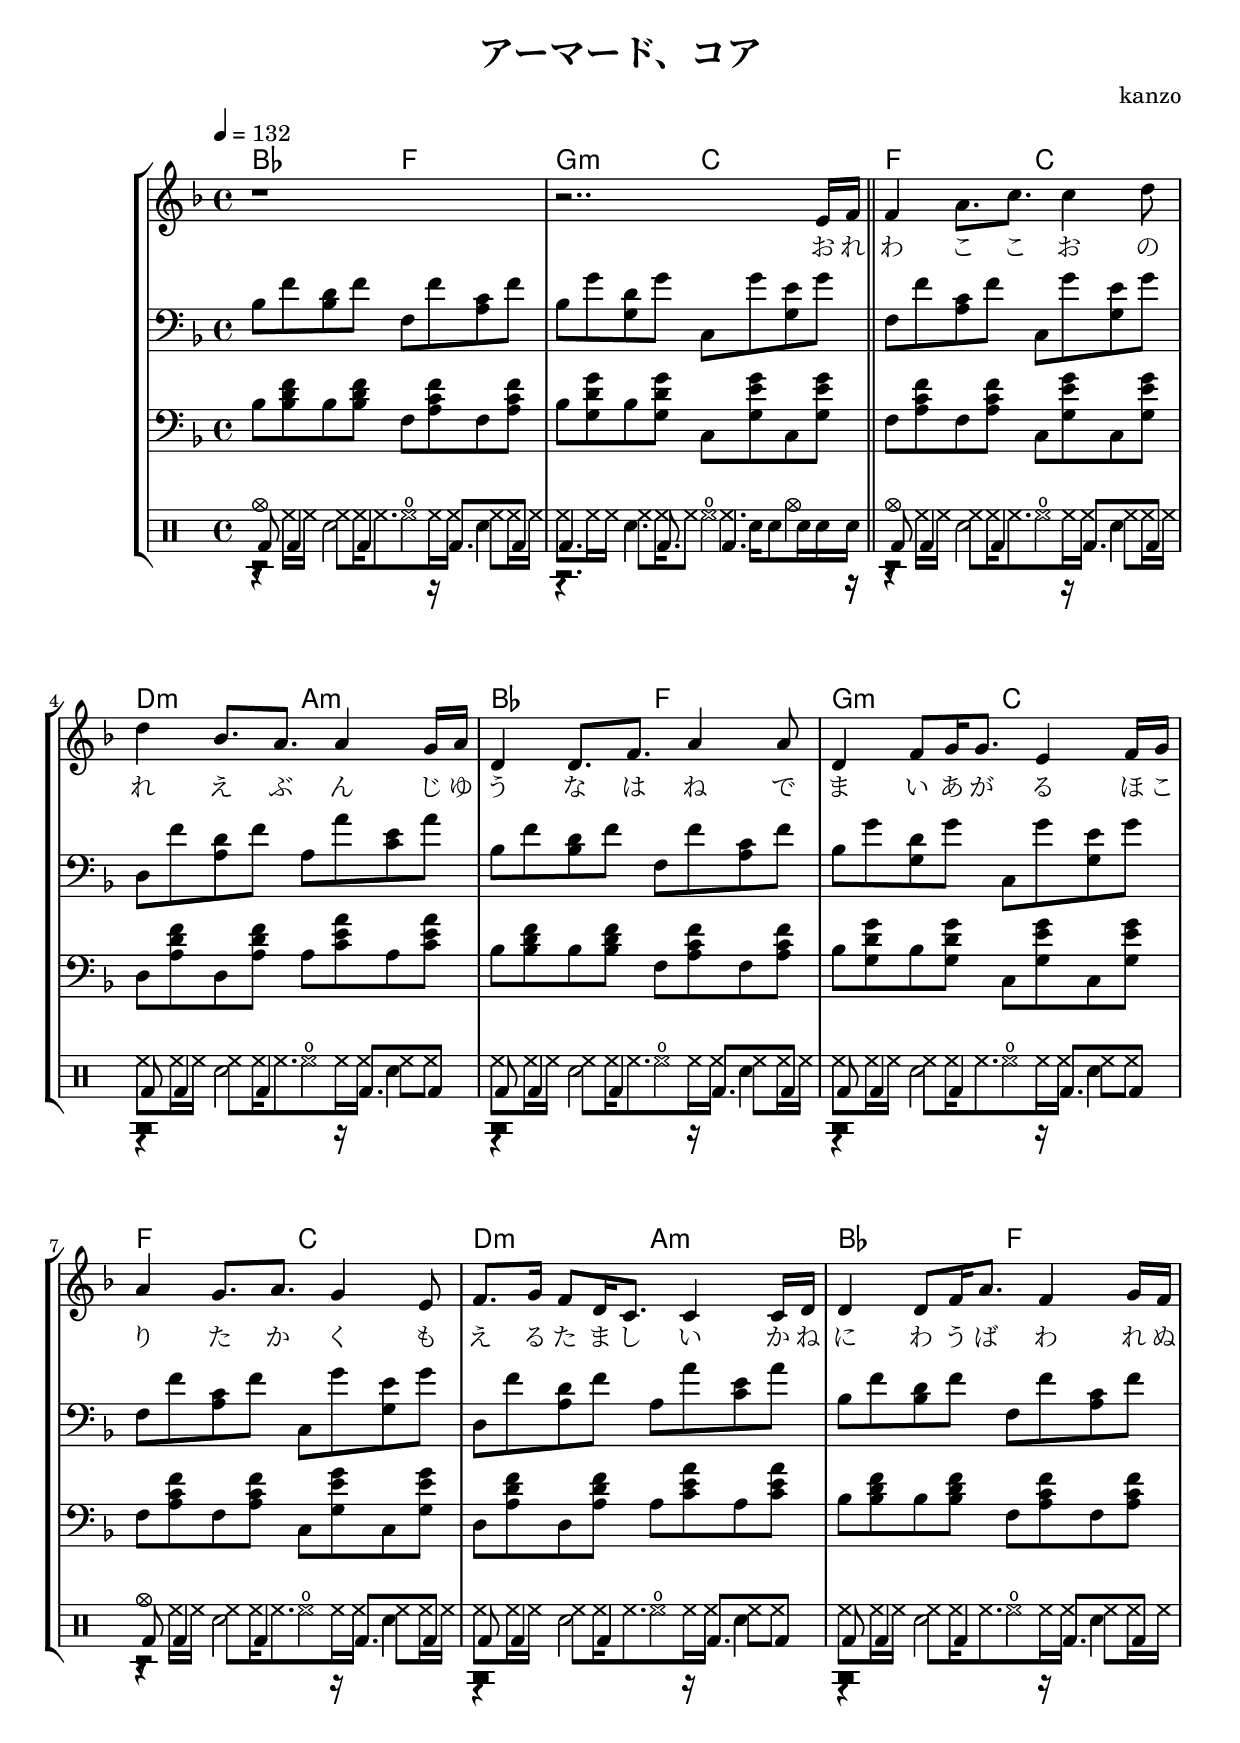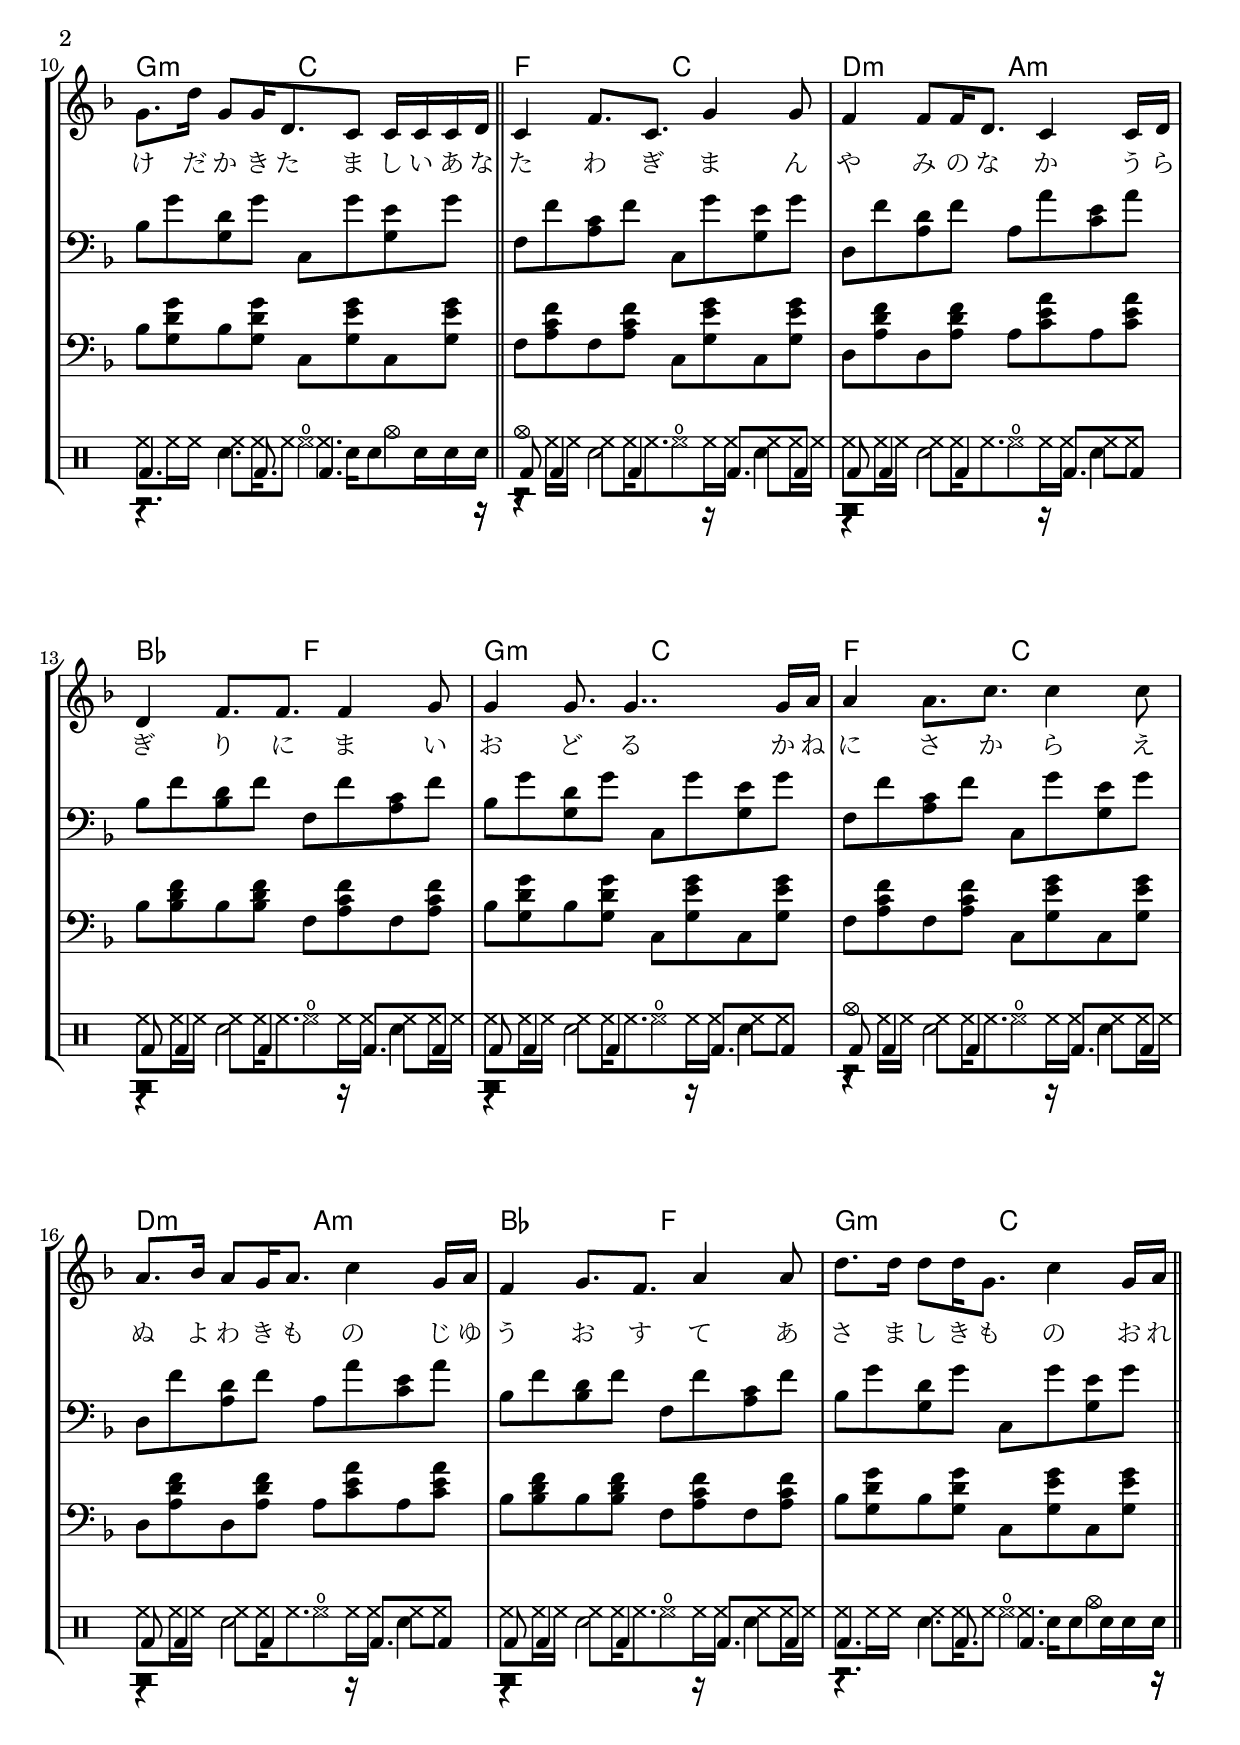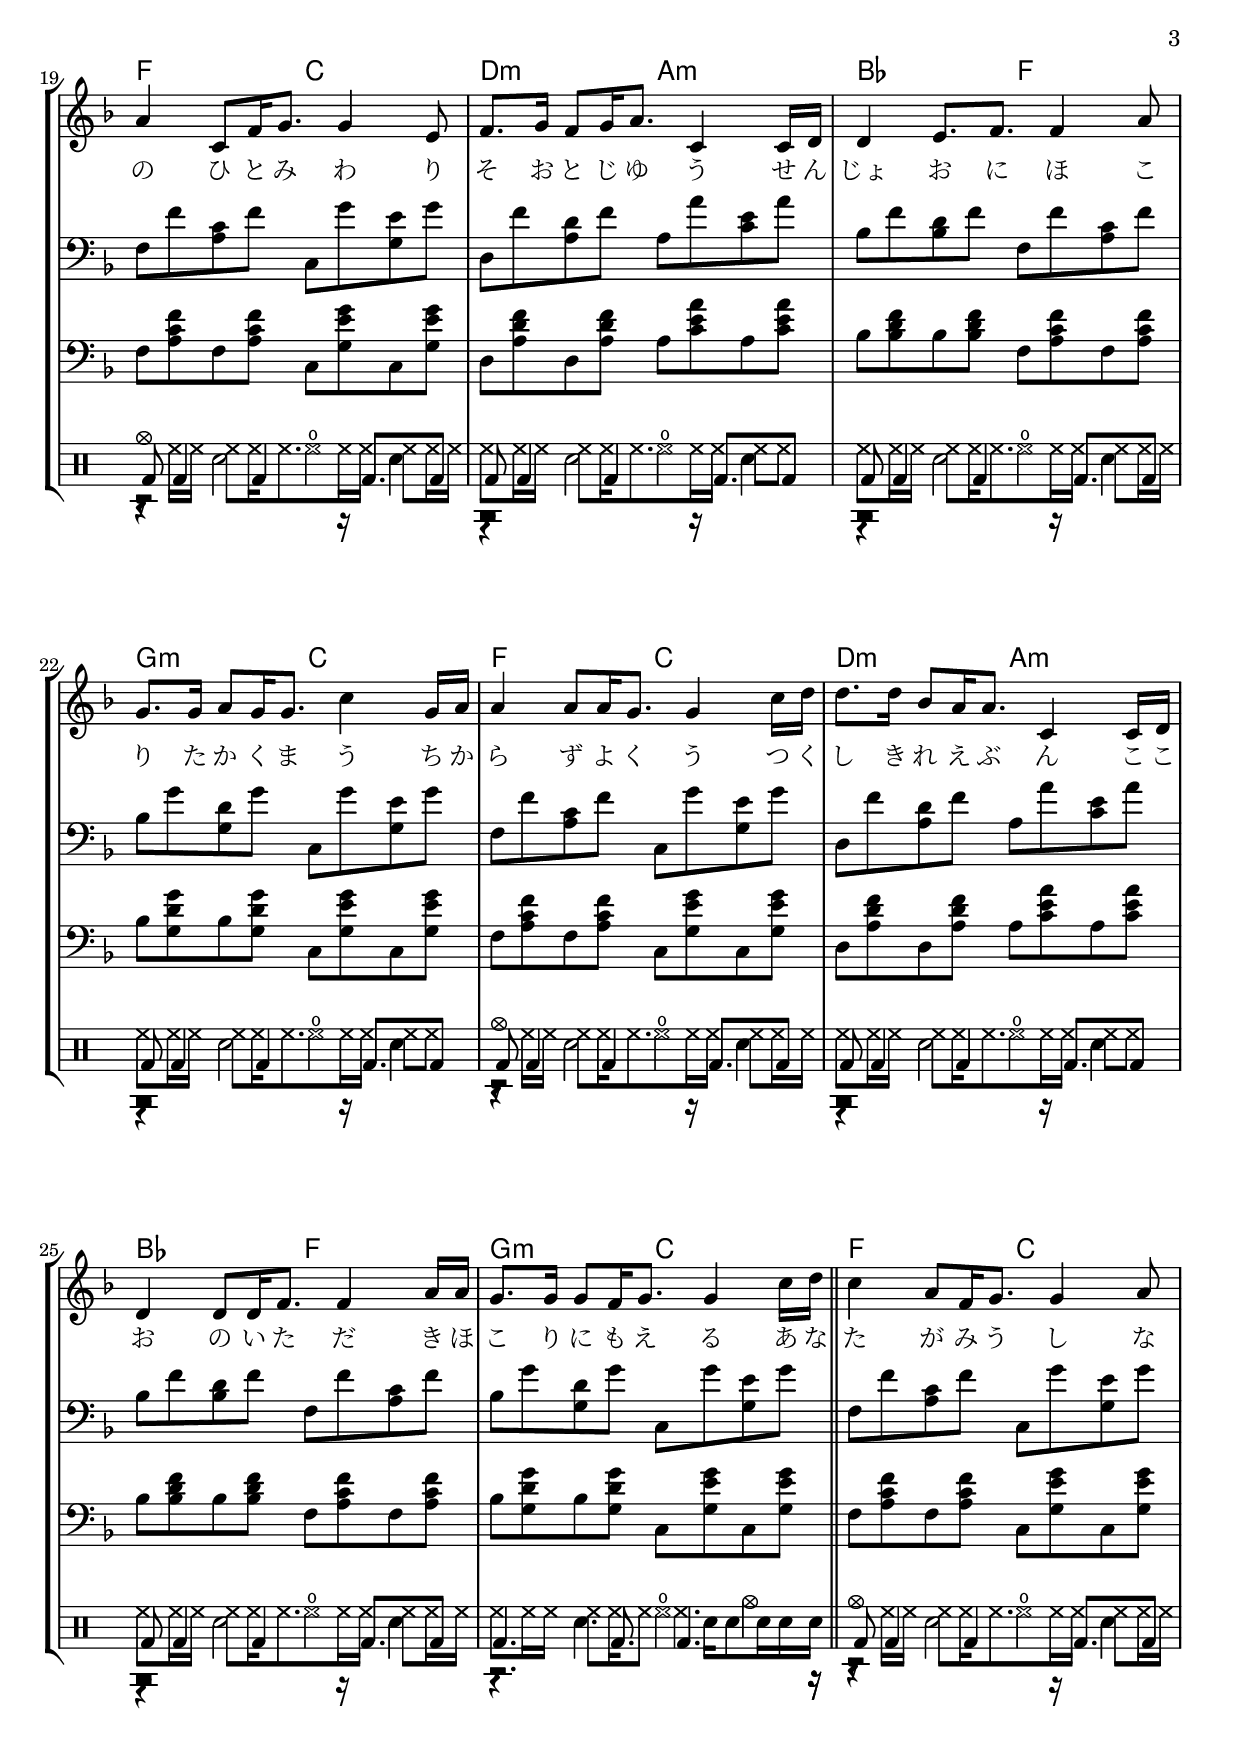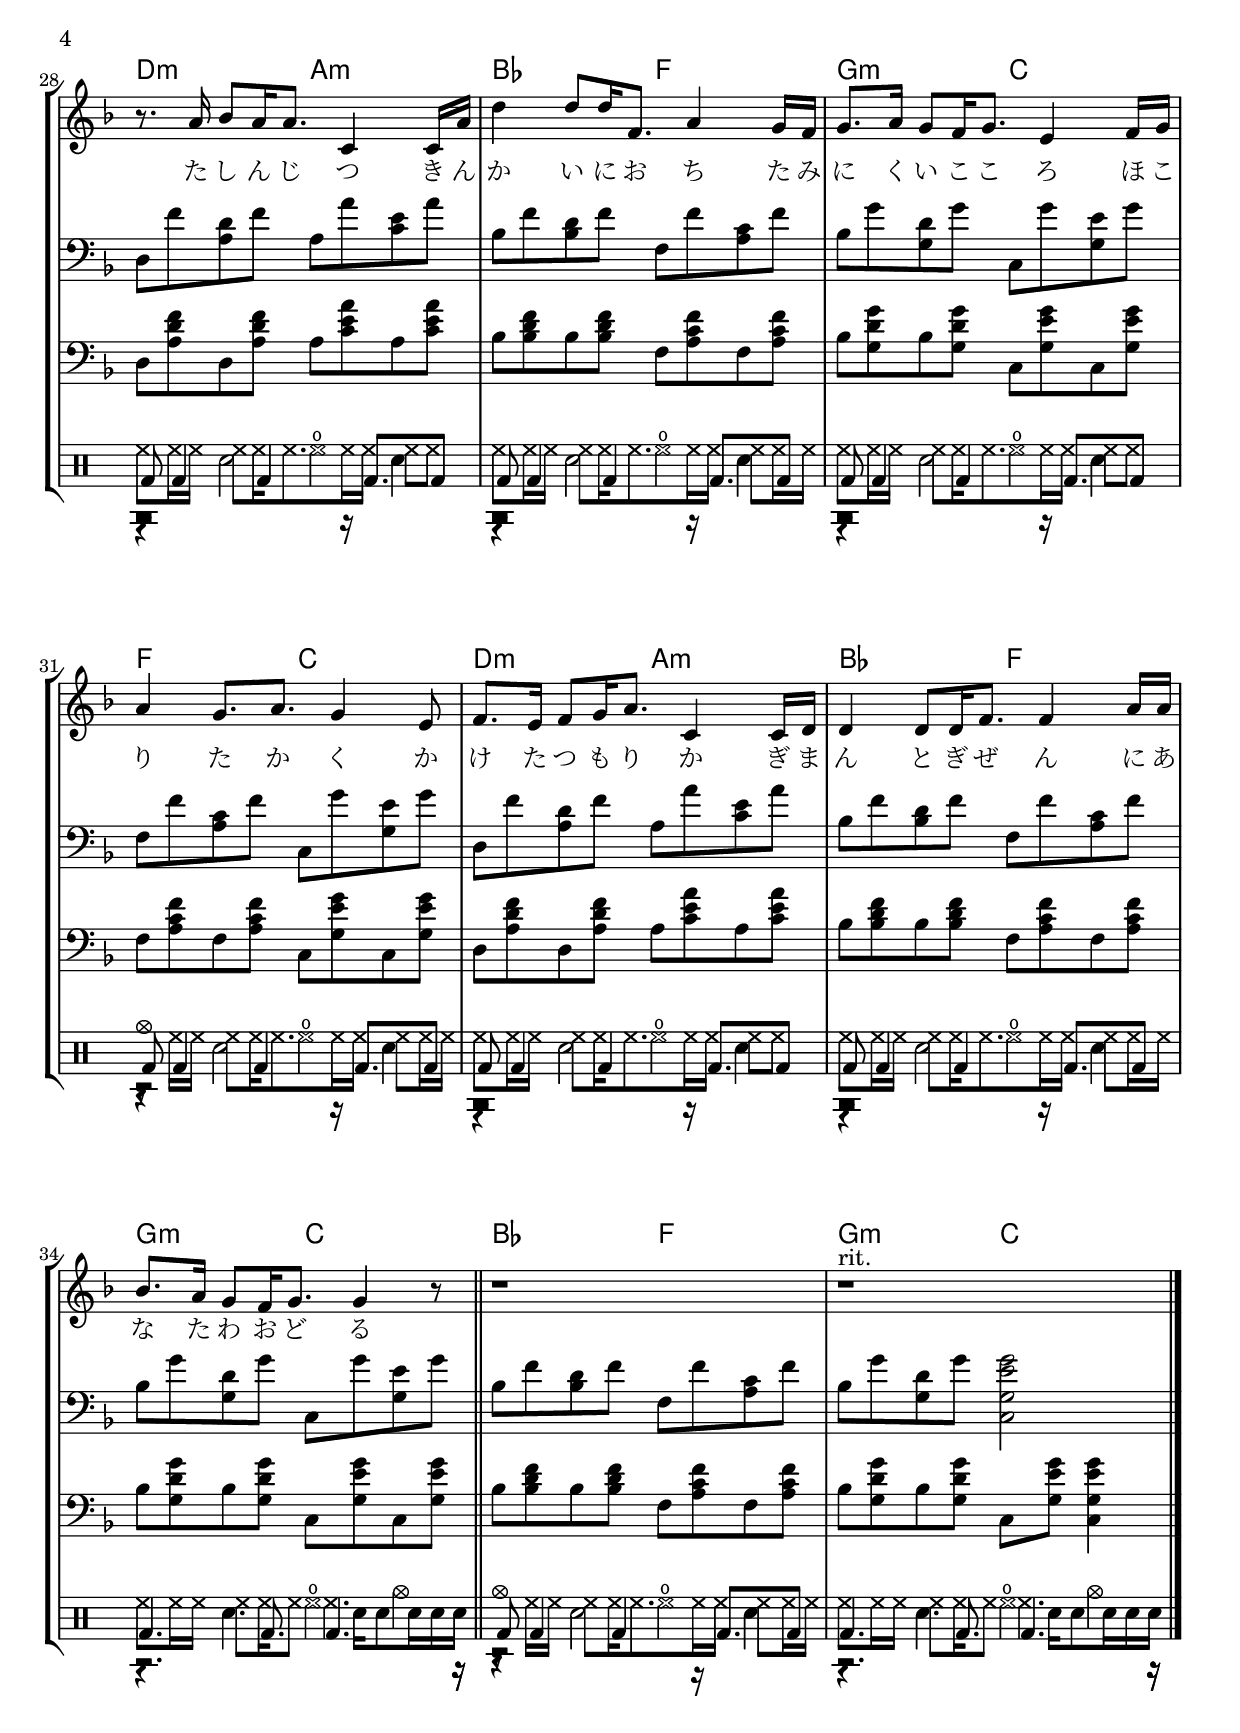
\version "2.12.1"

\header {
	title = \markup {アーマード、コア}
	composer = \markup \center-column {kanzo}
}

harmony = \chordmode {
	bes2 f g:m c 

	f c d:m a:m bes f g:m c f c d:m a:m bes f g:m c 

	f c d:m a:m bes f g:m c f c d:m a:m bes f g:m c 

	f c d:m a:m bes f g:m c f c d:m a:m bes f g:m c 

	f c d:m a:m bes f g:m c f c d:m a:m bes f g:m c 

	bes f g:m c 
}

melody = {
	\key f \major
	\tempo 4 = 132
	r1 | r2.. 
	\set Staff.midiInstrument = #"mmi0.45"
	\set Staff.midiMinimumVolume = #0.7
	\set Staff.midiMaximumVolume = #0.9
	e'16  f'16 
	f'4  a'8.  c''8.  c''4  d''8 
	d''4  bes'8.  a'8.  a'4  g'16  a'16 
	d'4  d'8.  f'8.  a'4  a'8 
	d'4  f'8  g'16  g'8.  e'4  f'16  g'16 
	a'4  g'8.  a'8.  g'4  e'8 
	f'8.  g'16  f'8  d'16  c'8.  c'4  c'16  d'16 
	d'4  d'8  f'16  a'8.  f'4  g'16  f'16 
	g'8.  d''16  g'8  g'16  d'8.  c'8  c'16  c'16  	\set Staff.midiInstrument = #"fss0.35"
	\set Staff.midiMinimumVolume = #0.7
	\set Staff.midiMaximumVolume = #0.9
	c'16  d'16 
	c'4  f'8.  c'8.  g'4  g'8 
	f'4  f'8  f'16  d'8.  c'4  c'16  d'16 
	d'4  f'8.  f'8.  f'4  g'8 
	g'4  g'8.  g'4..  g'16  a'16 
	a'4  a'8.  c''8.  c''4  c''8 
	a'8.  bes'16  a'8  g'16  a'8.  c''4  g'16  a'16 
	f'4  g'8.  f'8.  a'4  a'8 
	d''8.  d''16  d''8  d''16  g'8.  c''4  	\set Staff.midiInstrument = #"mmi0.45"
	\set Staff.midiMinimumVolume = #0.7
	\set Staff.midiMaximumVolume = #0.9
	g'16  a'16 
	a'4  c'8  f'16  g'8.  g'4  e'8 
	f'8.  g'16  f'8  g'16  a'8.  c'4  c'16  d'16 
	d'4  e'8.  f'8.  f'4  a'8 
	g'8.  g'16  a'8  g'16  g'8.  c''4  g'16  a'16 
	a'4  a'8  a'16  g'8.  g'4  c''16  d''16 
	d''8.  d''16  bes'8  a'16  a'8.  c'4  c'16  d'16 
	d'4  d'8  d'16  f'8.  f'4  a'16  a'16 
	g'8.  g'16  g'8  f'16  g'8.  g'4  	\set Staff.midiInstrument = #"fss0.35"
	\set Staff.midiMinimumVolume = #0.7
	\set Staff.midiMaximumVolume = #0.9
	c''16  d''16 
	c''4  a'8  f'16  g'8.  g'4  a'8 
	r8.  a'16  bes'8  a'16  a'8.  c'4  c'16  a'16 
	d''4  d''8  d''16  f'8.  a'4  g'16  f'16 
	g'8.  a'16  g'8  f'16  g'8.  e'4  f'16  g'16 
	a'4  g'8.  a'8.  g'4  e'8 
	f'8.  e'16  f'8  g'16  a'8.  c'4  c'16  d'16 
	d'4  d'8  d'16  f'8.  f'4  a'16  a'16 
	bes'8.  a'16  g'8  f'16  g'8.  g'4  	r8 	r1 | r1^"rit." \bar "|."
}

words = \lyricmode {
	
	お  れ  わ  こ  こ  お  の  れ  え  ぶ  ん  じ  ゆ  う  な  は  ね  で  ま  い  あ  が  る  ほ  こ  り  た  か  く  も  え  る  た  ま  し  い  か  ね  に  わ  う  ば  わ  れ  ぬ  け  だ  か  き  た  ま  し  い  
	あ  な  た  わ  ぎ  ま  ん  や  み  の  な  か  う  ら  ぎ  り  に  ま  い  お  ど  る  か  ね  に  さ  か  ら  え  ぬ  よ  わ  き  も  の  じ  ゆ  う  お  す  て  あ  さ  ま  し  き  も  の  
	お  れ  の  ひ  と  み  わ  り  そ  お  と  じ  ゆ  う  せ  ん  じょ  お  に  ほ  こ  り  た  か  く  ま  う  ち  か  ら  ず  よ  く  う  つ  く  し  き  れ  え  ぶ  ん  こ  こ  お  の  い  た  だ  き  ほ  こ  り  に  も  え  る  
	あ  な  た  が  み  う  し  な  た  し  ん  じ  つ  き  ん  か  い  に  お  ち  た  み  に  く  い  こ  こ  ろ  ほ  こ  り  た  か  く  か  け  た  つ  も  り  か  ぎ  ま  ん  と  ぎ  ぜ  ん  に  あ  な  た  わ  お  ど  る  
	
}

tempochange = {
	\tempo 4 = 132
	r1 | r1 \bar "||"
	\tempo 4 = 132
	r1 | r1 | r1 | r1 | r1 | r1 | r1 | r1 \bar "||"
	\tempo 4 = 132
	r1 | r1 | r1 | r1 | r1 | r1 | r1 | r1 \bar "||"
	\tempo 4 = 132
	r1 | r1 | r1 | r1 | r1 | r1 | r1 | r1 \bar "||"
	\tempo 4 = 132
	r1 | r1 | r1 | r1 | r1 | r1 | r1 | r1 \bar "||"
	\tempo 4 = 132
	r1 | \tempo 4 = 99 r2 \tempo 4 = 88 r2 \bar "|."
}

mainacc = {
	\clef bass
	\set Staff.midiInstrument = #"Acoustic grand"
	\set Staff.midiMinimumVolume = #0.3
	\set Staff.midiMaximumVolume = #0.6
	\key f \major
	\tempo 4 = 132
	bes8 f' <bes d'> f'
	f8 f' <a c'> f'
	bes8 g' <g d'> g'
	c8 g' <g e'> g'
	\bar "||"

	\set Staff.midiInstrument = #"Acoustic grand"
	\set Staff.midiMinimumVolume = #0.3
	\set Staff.midiMaximumVolume = #0.6
	f8 f' <a c'> f'
	c8 g' <g e'> g'
	d8 f' <a d'> f'
	a8 a' <c' e'> a'
	bes8 f' <bes d'> f'
	f8 f' <a c'> f'
	bes8 g' <g d'> g'
	c8 g' <g e'> g'
	f8 f' <a c'> f'
	c8 g' <g e'> g'
	d8 f' <a d'> f'
	a8 a' <c' e'> a'
	bes8 f' <bes d'> f'
	f8 f' <a c'> f'
	bes8 g' <g d'> g'
	c8 g' <g e'> g'
	\bar "||"

	\set Staff.midiInstrument = #"Acoustic grand"
	\set Staff.midiMinimumVolume = #0.3
	\set Staff.midiMaximumVolume = #0.6
	f8 f' <a c'> f'
	c8 g' <g e'> g'
	d8 f' <a d'> f'
	a8 a' <c' e'> a'
	bes8 f' <bes d'> f'
	f8 f' <a c'> f'
	bes8 g' <g d'> g'
	c8 g' <g e'> g'
	f8 f' <a c'> f'
	c8 g' <g e'> g'
	d8 f' <a d'> f'
	a8 a' <c' e'> a'
	bes8 f' <bes d'> f'
	f8 f' <a c'> f'
	bes8 g' <g d'> g'
	c8 g' <g e'> g'
	\bar "||"

	\set Staff.midiInstrument = #"Acoustic grand"
	\set Staff.midiMinimumVolume = #0.3
	\set Staff.midiMaximumVolume = #0.6
	f8 f' <a c'> f'
	c8 g' <g e'> g'
	d8 f' <a d'> f'
	a8 a' <c' e'> a'
	bes8 f' <bes d'> f'
	f8 f' <a c'> f'
	bes8 g' <g d'> g'
	c8 g' <g e'> g'
	f8 f' <a c'> f'
	c8 g' <g e'> g'
	d8 f' <a d'> f'
	a8 a' <c' e'> a'
	bes8 f' <bes d'> f'
	f8 f' <a c'> f'
	bes8 g' <g d'> g'
	c8 g' <g e'> g'
	\bar "||"

	\set Staff.midiInstrument = #"Acoustic grand"
	\set Staff.midiMinimumVolume = #0.3
	\set Staff.midiMaximumVolume = #0.6
	f8 f' <a c'> f'
	c8 g' <g e'> g'
	d8 f' <a d'> f'
	a8 a' <c' e'> a'
	bes8 f' <bes d'> f'
	f8 f' <a c'> f'
	bes8 g' <g d'> g'
	c8 g' <g e'> g'
	f8 f' <a c'> f'
	c8 g' <g e'> g'
	d8 f' <a d'> f'
	a8 a' <c' e'> a'
	bes8 f' <bes d'> f'
	f8 f' <a c'> f'
	bes8 g' <g d'> g'
	c8 g' <g e'> g'
	\bar "||"

	\set Staff.midiInstrument = #"Acoustic grand"
	\set Staff.midiMinimumVolume = #0.3
	\set Staff.midiMaximumVolume = #0.6
	bes8 f' <bes d'> f'
	f8 f' <a c'> f'
	bes8 g' <g d'> g'
	<c g e' g'>2
	\bar "|."
}

subacc = {
	\clef bass
	\set Staff.midiInstrument = #"Bright Acoustic"
	\set Staff.midiMinimumVolume = #0.3
	\set Staff.midiMaximumVolume = #0.6
	\key f \major
	\tempo 4 = 132
	bes8 <bes d' f'> bes <bes d' f'>
	f8 <a c' f'> f <a c' f'>
	bes8 <g d' g'> bes <g d' g'>
	c8 <g e' g'> c <g e' g'>
	\bar "||"

	\set Staff.midiInstrument = #"Bright Acoustic"
	\set Staff.midiMinimumVolume = #0.3
	\set Staff.midiMaximumVolume = #0.6
	f8 <a c' f'> f <a c' f'>
	c8 <g e' g'> c <g e' g'>
	d8 <a d' f'> d <a d' f'>
	a8 <c' e' a'> a <c' e' a'>
	bes8 <bes d' f'> bes <bes d' f'>
	f8 <a c' f'> f <a c' f'>
	bes8 <g d' g'> bes <g d' g'>
	c8 <g e' g'> c <g e' g'>
	f8 <a c' f'> f <a c' f'>
	c8 <g e' g'> c <g e' g'>
	d8 <a d' f'> d <a d' f'>
	a8 <c' e' a'> a <c' e' a'>
	bes8 <bes d' f'> bes <bes d' f'>
	f8 <a c' f'> f <a c' f'>
	bes8 <g d' g'> bes <g d' g'>
	c8 <g e' g'> c <g e' g'>
	\bar "||"

	\set Staff.midiInstrument = #"Bright Acoustic"
	\set Staff.midiMinimumVolume = #0.3
	\set Staff.midiMaximumVolume = #0.6
	f8 <a c' f'> f <a c' f'>
	c8 <g e' g'> c <g e' g'>
	d8 <a d' f'> d <a d' f'>
	a8 <c' e' a'> a <c' e' a'>
	bes8 <bes d' f'> bes <bes d' f'>
	f8 <a c' f'> f <a c' f'>
	bes8 <g d' g'> bes <g d' g'>
	c8 <g e' g'> c <g e' g'>
	f8 <a c' f'> f <a c' f'>
	c8 <g e' g'> c <g e' g'>
	d8 <a d' f'> d <a d' f'>
	a8 <c' e' a'> a <c' e' a'>
	bes8 <bes d' f'> bes <bes d' f'>
	f8 <a c' f'> f <a c' f'>
	bes8 <g d' g'> bes <g d' g'>
	c8 <g e' g'> c <g e' g'>
	\bar "||"

	\set Staff.midiInstrument = #"Bright Acoustic"
	\set Staff.midiMinimumVolume = #0.3
	\set Staff.midiMaximumVolume = #0.6
	f8 <a c' f'> f <a c' f'>
	c8 <g e' g'> c <g e' g'>
	d8 <a d' f'> d <a d' f'>
	a8 <c' e' a'> a <c' e' a'>
	bes8 <bes d' f'> bes <bes d' f'>
	f8 <a c' f'> f <a c' f'>
	bes8 <g d' g'> bes <g d' g'>
	c8 <g e' g'> c <g e' g'>
	f8 <a c' f'> f <a c' f'>
	c8 <g e' g'> c <g e' g'>
	d8 <a d' f'> d <a d' f'>
	a8 <c' e' a'> a <c' e' a'>
	bes8 <bes d' f'> bes <bes d' f'>
	f8 <a c' f'> f <a c' f'>
	bes8 <g d' g'> bes <g d' g'>
	c8 <g e' g'> c <g e' g'>
	\bar "||"

	\set Staff.midiInstrument = #"Bright Acoustic"
	\set Staff.midiMinimumVolume = #0.3
	\set Staff.midiMaximumVolume = #0.6
	f8 <a c' f'> f <a c' f'>
	c8 <g e' g'> c <g e' g'>
	d8 <a d' f'> d <a d' f'>
	a8 <c' e' a'> a <c' e' a'>
	bes8 <bes d' f'> bes <bes d' f'>
	f8 <a c' f'> f <a c' f'>
	bes8 <g d' g'> bes <g d' g'>
	c8 <g e' g'> c <g e' g'>
	f8 <a c' f'> f <a c' f'>
	c8 <g e' g'> c <g e' g'>
	d8 <a d' f'> d <a d' f'>
	a8 <c' e' a'> a <c' e' a'>
	bes8 <bes d' f'> bes <bes d' f'>
	f8 <a c' f'> f <a c' f'>
	bes8 <g d' g'> bes <g d' g'>
	c8 <g e' g'> c <g e' g'>
	\bar "||"

	\set Staff.midiInstrument = #"Bright Acoustic"
	\set Staff.midiMinimumVolume = #0.3
	\set Staff.midiMaximumVolume = #0.6
	bes8 <bes d' f'> bes <bes d' f'>
	f8 <a c' f'> f <a c' f'>
	bes8 <g d' g'> bes <g d' g'>
	c8 <g e' g'>8 <c g e' g'>4
	\bar "|."
}

percA = {
	\drummode {
	r2 hho2  |r2 hho2  \bar "||"
	r2 hho2  |r2 hho2  |r2 hho2  |r2 hho2  |r2 hho2  |r2 hho2  |r2 hho2  |r2 hho2  \bar "||"
	r2 hho2  |r2 hho2  |r2 hho2  |r2 hho2  |r2 hho2  |r2 hho2  |r2 hho2  |r2 hho2  \bar "||"
	r2 hho2  |r2 hho2  |r2 hho2  |r2 hho2  |r2 hho2  |r2 hho2  |r2 hho2  |r2 hho2  \bar "||"
	r2 hho2  |r2 hho2  |r2 hho2  |r2 hho2  |r2 hho2  |r2 hho2  |r2 hho2  |r2 hho2  \bar "||"
	r2 hho2  |r2 hho2  \bar "|."
	}
}

percB = {
	\drummode {
	r8 hh16 hh16 hh8 hh16 hh8. hh16 hh16 hh8 hh16 hh16  |hh8 hh16 hh16 hh8 hh16 hh8 hh4. r16  \bar "||"
	r8 hh16 hh16 hh8 hh16 hh8. hh16 hh16 hh8 hh16 hh16  |hh8 hh16 hh16 hh8 hh16 hh8. hh16 hh16 hh8 hh8  |hh8 hh16 hh16 hh8 hh16 hh8. hh16 hh16 hh8 hh16 hh16  |hh8 hh16 hh16 hh8 hh16 hh8. hh16 hh16 hh8 hh8  |r8 hh16 hh16 hh8 hh16 hh8. hh16 hh16 hh8 hh16 hh16  |hh8 hh16 hh16 hh8 hh16 hh8. hh16 hh16 hh8 hh8  |hh8 hh16 hh16 hh8 hh16 hh8. hh16 hh16 hh8 hh16 hh16  |hh8 hh16 hh16 hh8 hh16 hh8 hh4. r16  \bar "||"
	r8 hh16 hh16 hh8 hh16 hh8. hh16 hh16 hh8 hh16 hh16  |hh8 hh16 hh16 hh8 hh16 hh8. hh16 hh16 hh8 hh8  |hh8 hh16 hh16 hh8 hh16 hh8. hh16 hh16 hh8 hh16 hh16  |hh8 hh16 hh16 hh8 hh16 hh8. hh16 hh16 hh8 hh8  |r8 hh16 hh16 hh8 hh16 hh8. hh16 hh16 hh8 hh16 hh16  |hh8 hh16 hh16 hh8 hh16 hh8. hh16 hh16 hh8 hh8  |hh8 hh16 hh16 hh8 hh16 hh8. hh16 hh16 hh8 hh16 hh16  |hh8 hh16 hh16 hh8 hh16 hh8 hh4. r16  \bar "||"
	r8 hh16 hh16 hh8 hh16 hh8. hh16 hh16 hh8 hh16 hh16  |hh8 hh16 hh16 hh8 hh16 hh8. hh16 hh16 hh8 hh8  |hh8 hh16 hh16 hh8 hh16 hh8. hh16 hh16 hh8 hh16 hh16  |hh8 hh16 hh16 hh8 hh16 hh8. hh16 hh16 hh8 hh8  |r8 hh16 hh16 hh8 hh16 hh8. hh16 hh16 hh8 hh16 hh16  |hh8 hh16 hh16 hh8 hh16 hh8. hh16 hh16 hh8 hh8  |hh8 hh16 hh16 hh8 hh16 hh8. hh16 hh16 hh8 hh16 hh16  |hh8 hh16 hh16 hh8 hh16 hh8 hh4. r16  \bar "||"
	r8 hh16 hh16 hh8 hh16 hh8. hh16 hh16 hh8 hh16 hh16  |hh8 hh16 hh16 hh8 hh16 hh8. hh16 hh16 hh8 hh8  |hh8 hh16 hh16 hh8 hh16 hh8. hh16 hh16 hh8 hh16 hh16  |hh8 hh16 hh16 hh8 hh16 hh8. hh16 hh16 hh8 hh8  |r8 hh16 hh16 hh8 hh16 hh8. hh16 hh16 hh8 hh16 hh16  |hh8 hh16 hh16 hh8 hh16 hh8. hh16 hh16 hh8 hh8  |hh8 hh16 hh16 hh8 hh16 hh8. hh16 hh16 hh8 hh16 hh16  |hh8 hh16 hh16 hh8 hh16 hh8 hh4. r16  \bar "||"
	r8 hh16 hh16 hh8 hh16 hh8. hh16 hh16 hh8 hh16 hh16  |hh8 hh16 hh16 hh8 hh16 hh8 hh4. r16  \bar "|."
	}
}

percC = {
	\drummode {
	r4 sn2 sn4  |r4 sn4. sn16 sn8 sn16 sn16 sn16  \bar "||"
	r4 sn2 sn4  |r4 sn2 sn4  |r4 sn2 sn4  |r4 sn2 sn4  |r4 sn2 sn4  |r4 sn2 sn4  |r4 sn2 sn4  |r4 sn4. sn16 sn8 sn16 sn16 sn16  \bar "||"
	r4 sn2 sn4  |r4 sn2 sn4  |r4 sn2 sn4  |r4 sn2 sn4  |r4 sn2 sn4  |r4 sn2 sn4  |r4 sn2 sn4  |r4 sn4. sn16 sn8 sn16 sn16 sn16  \bar "||"
	r4 sn2 sn4  |r4 sn2 sn4  |r4 sn2 sn4  |r4 sn2 sn4  |r4 sn2 sn4  |r4 sn2 sn4  |r4 sn2 sn4  |r4 sn4. sn16 sn8 sn16 sn16 sn16  \bar "||"
	r4 sn2 sn4  |r4 sn2 sn4  |r4 sn2 sn4  |r4 sn2 sn4  |r4 sn2 sn4  |r4 sn2 sn4  |r4 sn2 sn4  |r4 sn4. sn16 sn8 sn16 sn16 sn16  \bar "||"
	r4 sn2 sn4  |r4 sn4. sn16 sn8 sn16 sn16 sn16  \bar "|."
	}
}

percD = {
	\drummode {
	bd8 bd4 bd4 r16 bd8. bd8  |bd4. bd8. bd4. r16  \bar "||"
	bd8 bd4 bd4 r16 bd8. bd8  |bd8 bd4 bd4 r16 bd8. bd8  |bd8 bd4 bd4 r16 bd8. bd8  |bd8 bd4 bd4 r16 bd8. bd8  |bd8 bd4 bd4 r16 bd8. bd8  |bd8 bd4 bd4 r16 bd8. bd8  |bd8 bd4 bd4 r16 bd8. bd8  |bd4. bd8. bd4. r16  \bar "||"
	bd8 bd4 bd4 r16 bd8. bd8  |bd8 bd4 bd4 r16 bd8. bd8  |bd8 bd4 bd4 r16 bd8. bd8  |bd8 bd4 bd4 r16 bd8. bd8  |bd8 bd4 bd4 r16 bd8. bd8  |bd8 bd4 bd4 r16 bd8. bd8  |bd8 bd4 bd4 r16 bd8. bd8  |bd4. bd8. bd4. r16  \bar "||"
	bd8 bd4 bd4 r16 bd8. bd8  |bd8 bd4 bd4 r16 bd8. bd8  |bd8 bd4 bd4 r16 bd8. bd8  |bd8 bd4 bd4 r16 bd8. bd8  |bd8 bd4 bd4 r16 bd8. bd8  |bd8 bd4 bd4 r16 bd8. bd8  |bd8 bd4 bd4 r16 bd8. bd8  |bd4. bd8. bd4. r16  \bar "||"
	bd8 bd4 bd4 r16 bd8. bd8  |bd8 bd4 bd4 r16 bd8. bd8  |bd8 bd4 bd4 r16 bd8. bd8  |bd8 bd4 bd4 r16 bd8. bd8  |bd8 bd4 bd4 r16 bd8. bd8  |bd8 bd4 bd4 r16 bd8. bd8  |bd8 bd4 bd4 r16 bd8. bd8  |bd4. bd8. bd4. r16  \bar "||"
	bd8 bd4 bd4 r16 bd8. bd8  |bd4. bd8. bd4. r16  \bar "|."
	}
}

percE = {
	\drummode {
	cymc1  |r2. cymc4  \bar "||"
	cymc1  |r1 |r1 |r1 |cymc1  |r1 |r1 |r2. cymc4  \bar "||"
	cymc1  |r1 |r1 |r1 |cymc1  |r1 |r1 |r2. cymc4  \bar "||"
	cymc1  |r1 |r1 |r1 |cymc1  |r1 |r1 |r2. cymc4  \bar "||"
	cymc1  |r1 |r1 |r1 |cymc1  |r1 |r1 |r2. cymc4  \bar "||"
	cymc1  |r2. cymc4  \bar "|."
	}
}

\score {
	<<
		\new StaffGroup <<
			\new ChordNames {\harmony}
			\new Voice = "melody" {\melody}
			\new Lyrics \lyricsto "melody" \words
			\new Staff = "mainacc" {\mainacc}
			\new Staff = "subacc" {\subacc}
			\new DrumStaff <<
				\new DrumVoice {\percA}
				\new DrumVoice {\percB}
				\new DrumVoice {\percC}
				\new DrumVoice {\percD}
				\new DrumVoice {\percE}
			>>
		>>
	>>
	\layout { }
}
